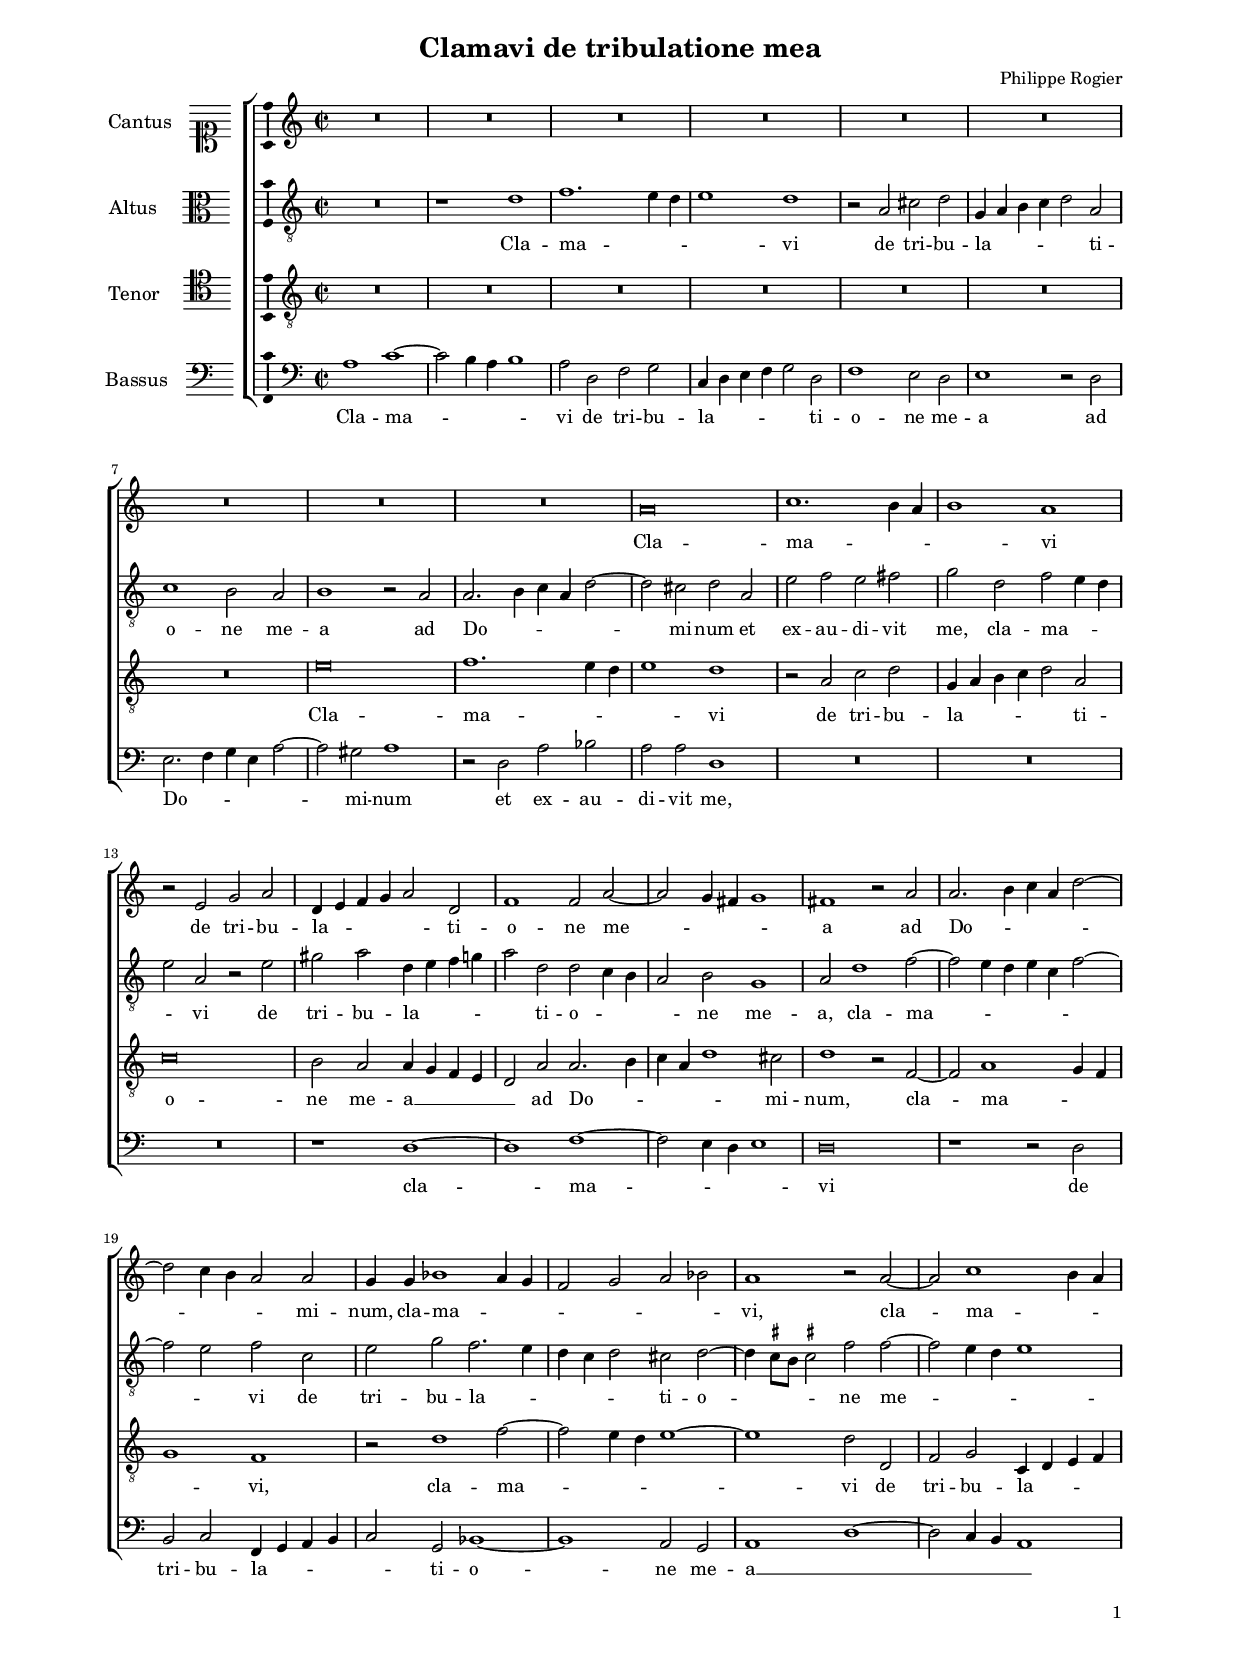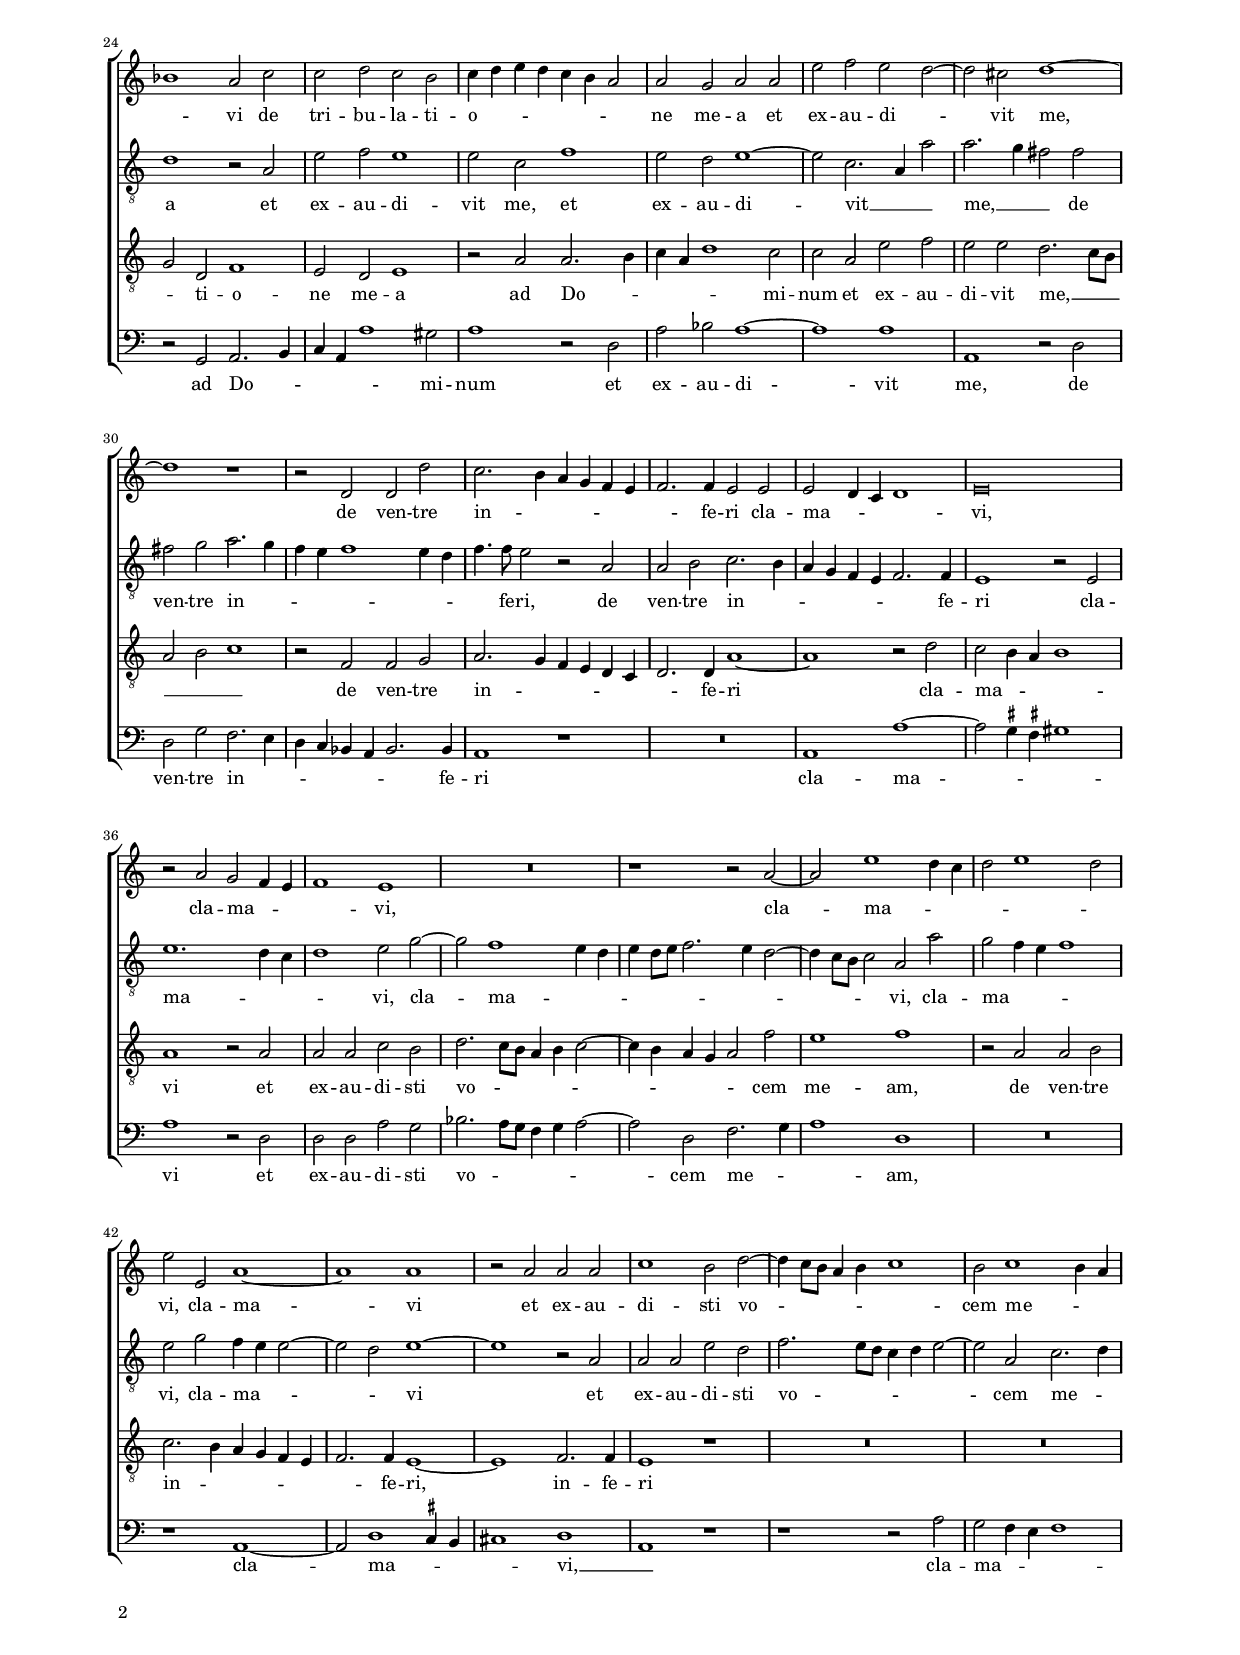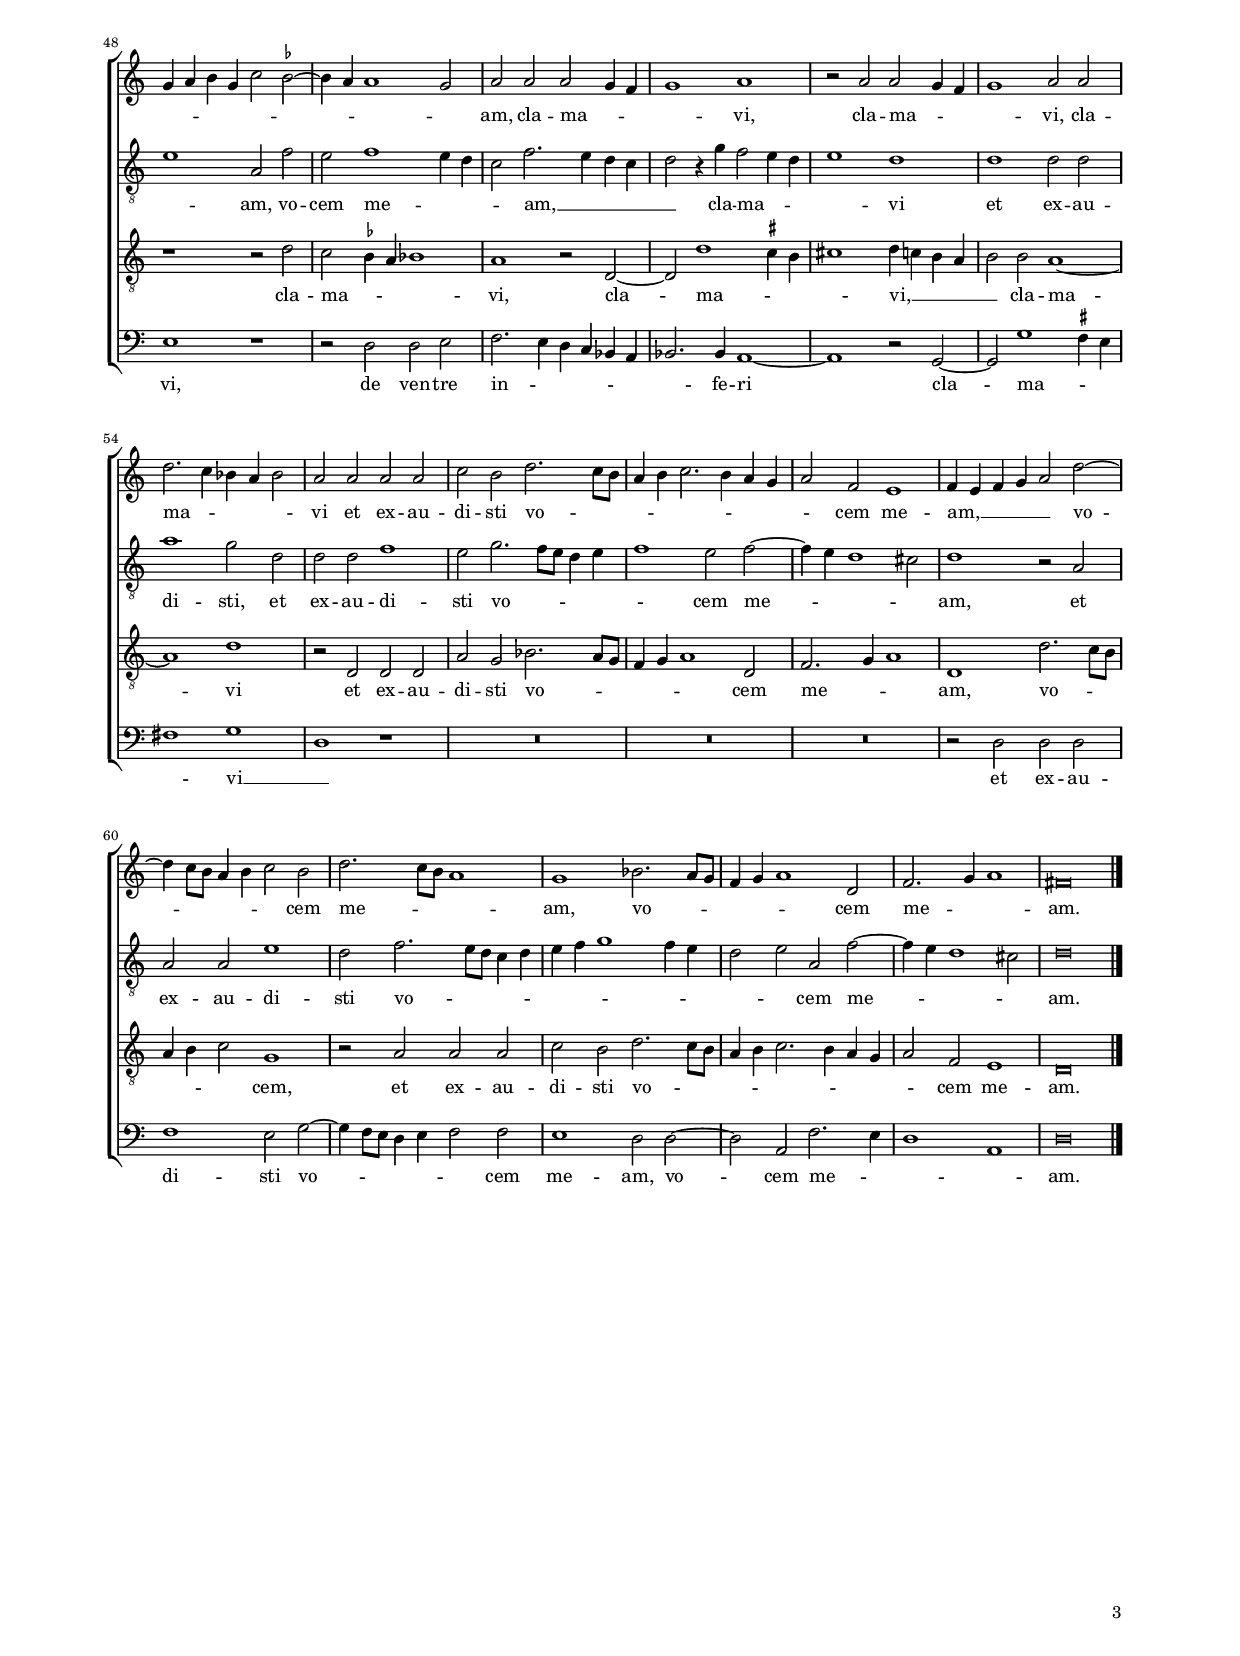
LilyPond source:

\header
{
  title="Clamavi de tribulatione mea"
  composer="Philippe Rogier"
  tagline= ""
}

\version "2.22.2"
\language deutsch
#(set-global-staff-size 15)
% #(set-default-paper-size "letter")
#(ly:set-option 'point-and-click #f)

	
global = {
    % \set Staff.autoBeaming = ##f        
	\key c \major
	\time 2/2 \set Score.measureLength = #(ly:make-moment 2/1)
    \set Score.tempoHideNote = ##t
    \tempo 2 = 90
    \skip 1*2*65 \bar "|."
	}

	ficta = { \once \set suggestAccidentals = ##t }
	
	forget = #(define-music-function (music) (ly:music?) #{
		\accidentalStyle forget
		$music
		\accidentalStyle default
		#})
	

\paper
	{
	top-margin = 1.7 \cm
	bottom-margin = 1.1 \cm
	left-margin = 2 \cm
	right-margin = 2 \cm
	ragged-bottom = ##f
	ragged-last-bottom = ##t
	print-page-number = ##f
	system-system-spacing = #'((basic-distance . 17) (minimum-distance . 13) (padding . 5) (strechability . 150))
    oddFooterMarkup=\markup   \fill-line { "" \fromproperty #'page:page-number-string }
    evenFooterMarkup=\markup  \fill-line { \fromproperty #'page:page-number-string "" }
    last-bottom-spacing = #'((basic-distance . 11) (minimum-distance . 7) (padding . 4))
%	systems-per-page = 3
%   page-count = 3        
%	min-systems-per-page = 3
	}


incipitcantus = \markup { \score {
	{
	\set Staff.instrumentName = \markup { \fontsize #1 "Cantus" }
	\key c \major
	\clef soprano
	s4 \bar ""
	}
	\layout  {
	raggedright = ##t
	indent = 1.6 \cm
	line-width = 2.4\cm
	\context { \Staff \remove Time_signature_engraver }
	\override Staff.Clef.Y-extent = #'(0 . 0)
	}} \hspace #1 }
	
      
incipitaltus = \markup { \score {
	{
	\set Staff.instrumentName = \markup { \fontsize #1 "Altus" }
	\key c \major
	\clef alto
	s4 \bar ""
	}
	\layout  {
	raggedright = ##t
	indent = 1.6 \cm
	line-width = 2.4\cm
	\context { \Staff \remove Time_signature_engraver }
	\override Staff.Clef.Y-extent = #'(0 . 0)
	}} \hspace #1 }


incipittenor = \markup { \score {
	{
	\set Staff.instrumentName = \markup { \fontsize #1 "Tenor" }
	\key c \major
	\clef tenor
	s4 \bar ""
	}
	\layout  {
	raggedright = ##t
	indent = 1.6 \cm
	line-width = 2.4\cm
	\context { \Staff \remove Time_signature_engraver }
	\override Staff.Clef.Y-extent = #'(0 . 0)
	}} \hspace #1 }


incipitbassus = \markup { \score {
	{
	\set Staff.instrumentName = \markup { \fontsize #1 "Bassus" }
	\key c \major
	\clef bass
	s4 \bar ""
	}
	\layout  {
	raggedright = ##t
	indent = 1.6 \cm
	line-width = 2.4\cm
	\context { \Staff \remove Time_signature_engraver }
	\override Staff.Clef.Y-extent = #'(0 . 0)
	}} \hspace #1 }


cantus =  \relative c''
	{
	R\breve
	R\breve
	R\breve
	R\breve
%5
	R\breve |
	R\breve
	R\breve
	R\breve
	R\breve
%10
	a\breve |
	c1. h4 a
	h1 a
	r2 e g a
	d,4 e f g a2 d,
%15
	f1 f2 a~
	a2 g4 fis g1
	fis1 r2 a
	a2. h4 c a d2~
	d2 c4 h a2 a
%20
	g4 g b1 a4 g |
	f2 g a b
	a1 r2 a~
	a2 c1 h4 a
	b1 a2 c
%25
	c2 d c h |
	c4 d e d c h a2
	a2 g a a
	e'2 f e d~
	d2 cis d1~
%30
	d1 r |
	r2 d, d d'
	c2. h4 a g f e
	f2. f4 e2 e
	e2 d4 c d1
%35
	e\breve |
	r2 a g f4 e
	f1 e
	R\breve
	r1 r2 a~
%40
	a2 e'1 d4 c |
	d2 e1 d2
	e2 e, a1~
	a1 a
	r2 a a a
%45
	c1 h2 d~ |
	d4 c8 h a4 h c1
	h2 c1 h4 a
	g4 a h g c2 \ficta b~
	\ficta b4 a a1 g2
%50
	a2 a a g4 f |
	g1 a
	r2 a a g4 f
	g1 a2 a
	d2. c4 b4 a b2
%55
	a2 a a a |
	c2 h d2. c8 h
	a4 h c2. h4 a g
	a2 f e1
	f4 e f g a2 d~
%60
	d4 c8 h a4 h c2 h |
	d2. c8 h a1
	g1 b2. a8 g
	f4 g a1 d,2
	f2. g4 a1
%65
	fis\breve |
	}


altus =  \relative c'
	{
	R\breve
	r1 d
	f1. e4 d
	e1 d
%5
	r2 a cis d |
	g,4 a h c d2 a
	c1 h2 a
	h1 r2 a
	a2. h4 c a d2~
%10
	d2 cis d a |
	e'2 f e fis
	g2 d f e4 d
	e2 a, r e'
	gis2 a d,4 e f g
%15
	a2 d, d c4 h |
	a2 h g1
	a2 d1 f2~
	f2 e4 d e c f2~
	f2 e f c
%20
	e2 g f2. e4 |
	d4 c d2 cis2 d2~
	d4 \ficta cis8 h \ficta cis!2 f f~
	f2 e4 d e1
	d1 r2 a
%25
	e'2 f e1 |
	e2 c f1
	e2 d e1~
	e2 c2. a4 a'2
	a2. g4 fis2 fis
%30
	fis2 g a2. g4 |
	f4 e f1 e4 d
	f4. f8 e2 r a,
	a2 h c2. h4
	a4 g f e f2. f4
%35
	e1 r2 e |
	e'1. d4 c
	d1 e2 g~
	g2 f1 e4 d
	e4 d8 e f2. e4 d2~
%40
	d4 c8 h c2 a a' |
	g2 f4 e f1
	e2 g f4 e e2~
	e2 d e1~
	e1 r2 a,
%45
	a2 a e' d |
	f2. e8 d c4 d e2~
	e2 a, c2. d4
	e1 a,2 f'
	e2 f1 e4 d
%50
	c2 f2. e4 d c |
	d2 r4 g f2 e4 d
	e1 d
	d1 d2 d
	a'1 g2 d
%55
	d2 d f1 |
	e2 g2. f8 e d4 e
	f1 e2 f~
	f4 e d1 cis2
	d1 r2 a
%60
	a2 a e'1 |
	d2 f2. e8 d c4 d
	e4 f g1 f4 e
	d2 e a, f'~
	f4 e d1 cis2
%65
	d\breve |
	}


tenor =  \relative c'
	{
	R\breve
	R\breve
	R\breve
	R\breve
%5
	R\breve |
	R\breve
	R\breve
	e\breve
	f1. e4 d
%10
	e1 d |
	r2 a c d
	g,4 a h c d2 a
	c\breve
	h2 a a4 g f e
%15
	d2 a' a2. h4 |
	c4 a d1 cis2
	d1 r2 f,~
	f2 a1 g4 f
	g1 f
%20
	r2 d'1 f2~ |
	f2 e4 d e1~
	e1 d2 d,
	f2 g c,4 d e f
	g2 d f1
%25
	e2 d e1 |
	r2 a a2. h4
	c4 a d1 c2
	c2 a e' f
	e2 e d2. c8 h
%30
	a2 h c1 |
	r2 f, f g
	a2. g4 f e d c
	d2. d4 a'1~
	a1 r2 d
%35
	c2 h4 a h1 |
	a1 r2 a
	a2 a c h
	d2. c8 h a4 h c2~
	c4 h a g a2 f'
%40
	e1 f |
	r2 a, a h
	c2. h4 a4 g f e
	f2. f4 e1~
	e1 f2. f4
%45
	e1 r |
	R\breve
	R\breve
	r1 r2 d'
	c2 \ficta b4 a b!1
%50
	a1 r2 d,~ |
	d2 d'1 \ficta cis4 h
	cis1 d4 c h a
	h2 h a1~
	a1 d
%55
	r2 d, d d |
	a'2 g b2. a8 g
	f4 g a1 d,2
	f2. g4 a1
	d,1 d'2. c8 h
%60
	a4 h c2 g1 |
	r2 a a a
	c2 h d2. c8 h
	a4 h c2. h4 a g
	a2 f e1
%65
	d\breve |
	}


bassus  =  \relative c
	{
	a'1 c~
	c2 h4 a h1
	a2 d, f g
	c,4 d e f g2 d
%5
	f1 e2 d |
	e1 r2 d
	e2. f4 g e a2~
	a2 gis a1
	r2 d, a' b
%10
	a2 a d,1 |
	R\breve
	R\breve
	R\breve
	r1 d~
%15
	d1 f~ |
	f2 e4 d e1
	d\breve
	r1 r2 d
	h2 c f,4 g a h
%20
	c2 g b1~ |
	b1 a2 g
	a1 d~
	d2 c4 h a1
	r2 g a2. h4
%25
	c4 a a'1 gis2 |
	a1 r2 d,
	a'2 b a1~
	a1 a
	a,1 r2 d
%30
	d2 g f2. e4 |
	d4 c b a b2. b4
	a1 r
	R\breve
	a1 a'~
%35
	a2 \ficta gis4 \ficta fis gis!1 |
	a1 r2 d,
	d2 d a' g
	b2. a8 g f4 g a2~
	a2 d, f2. g4
%40
	a1 d, |
	R\breve
	r1 a~
	a2 d1 \ficta cis4 h
	cis1 d
%45
	a1 r |
	r1 r2 a'
	g2 f4 e f1
	e1 r
	r2 d d e
%50
	f2. e4 d c b a |
	b2. b4 a1~
	a1 r2 g~
	g2 g'1 \ficta fis4 e
	fis1 g
%55
	d1 r |
	R\breve
	R\breve
	R\breve
	r2 d d d
%60
	f1 e2 g~ |
	g4 f8 e d4 e f2 f
	e1 d2 d~
	d2 a f'2. e4
	d1 a
%65
	d\breve |
	}

    
lyricscantus = \lyricmode {
	Cla -- ma -- _ _ _ vi de tri -- bu -- la -- _ _ _ _ ti -- o -- ne me -- _ _ _ a ad Do -- _ _ _ _ _ _ _ mi -- num,
    cla -- ma -- _ _ _ _ _ _ vi,
    cla -- ma -- _ _ _ vi de tri -- bu -- la -- ti -- o -- _ _ _ _ _ _ ne me -- a
    et ex -- au -- di -- _ vit me,
    de ven -- tre in -- _ _ _ _ _ _ fe -- ri cla -- ma -- _ _ _ vi,
    cla -- ma -- _ _ _ vi,
    cla -- ma -- _ _ _ _ _ vi,
    cla -- ma -- vi
    et ex -- au -- di -- sti vo -- _ _ _ _ _ cem me -- _ _ _ _ _ _ _ _ _ _ _ am,
    cla -- ma -- _ _ _ vi,
    cla -- ma -- _ _ _ vi,
    cla -- ma -- _ _ _ _ vi
    et ex -- au -- di -- sti vo -- _ _ _ _ _ _ _ _ _ cem me -- am, __ _ _ _ _
    vo -- _ _ _ _ _ cem me -- _ _ _ am,
    vo -- _ _ _ _ _ cem me -- _ _ am.
	}


lyricsaltus = \lyricmode {
	Cla -- ma -- _ _ _ vi de tri -- bu -- la -- _ _ _ _ ti -- o -- ne me -- a ad Do -- _ _ _ _ mi -- num
    et ex -- au -- di -- vit me,
    cla -- ma -- _ _ _ vi de tri -- bu -- la -- _ _ _ _ ti -- o -- _ _ _ ne me -- a,
    cla -- ma -- _ _ _ _ _ _ vi de tri -- bu -- la -- _ _ _ _ ti -- o -- _ _ _ ne me -- _ _ _ a
    et ex -- au -- di -- vit me,
    et ex -- au -- di -- vit __ _ _ me, __ _ _
    de ven -- tre in -- _ _ _ _ _ _ _ fe -- ri,
    de ven -- tre in -- _ _ _ _ _ _ fe -- ri cla -- ma -- _ _ _ vi,
    cla -- ma -- _ _ _ _ _ _ _ _ _ _ _ vi,
    cla -- ma -- _ _ _ vi,
    cla -- ma -- _ _ _ vi
    et ex -- au -- di -- sti vo -- _ _ _ _ _ cem me -- _ _ am,
    vo -- cem me -- _ _ _ am, __ _ _ _ _
    cla -- ma -- _ _ _ vi
    et ex -- au -- di -- sti,
    et ex -- au -- di -- sti vo -- _ _ _ _ _ cem me -- _ _ _ am,
    et ex -- au -- di -- sti vo -- _ _ _ _ _ _ _ _ _ _ _ cem me -- _ _ _ am.
	}


lyricstenor = \lyricmode {
	Cla -- ma -- _ _ _ vi de tri -- bu -- la -- _ _ _ _ ti -- o -- ne me -- a __ _ _ _ _ ad Do -- _ _ _ _ mi -- num,
    cla -- ma -- _ _ _ vi,
    cla -- ma -- _ _ _ vi de tri -- bu -- la -- _ _ _ _ ti -- o -- ne me -- a ad Do -- _ _ _ _ mi -- num
    et ex -- au -- di -- vit me, __ _ _ _ _ _
    de ven -- tre in -- _ _ _ _ _ _ fe -- ri cla -- ma -- _ _ _ vi
    et ex -- au -- di -- sti vo -- _ _ _ _ _ _ _ _ _ cem me -- am,
    de ven -- tre in -- _ _ _ _ _ _ fe -- ri,
    in -- fe -- ri
    cla -- ma -- _ _ _ vi,
    cla -- ma -- _ _ _ vi, __ _ _ _ _
    cla -- ma -- vi
    et ex -- au -- di -- sti vo -- _ _ _ _ _ cem me -- _ _ am,
    vo -- _ _ _ _ _ cem,
    et ex -- au -- di -- sti vo -- _ _ _ _ _ _ _ _ _ cem me -- am.
	}


lyricsbassus = \lyricmode {
	Cla -- ma -- _ _ _ vi de tri -- bu -- la -- _ _ _ _ ti -- o -- ne me -- a ad Do -- _ _ _ _ mi -- num
    et ex -- au -- di -- vit me,
    cla -- ma -- _ _ _ vi de tri -- bu -- la -- _ _ _ _ ti -- o -- ne me -- a __ _ _ _ _ ad Do -- _ _ _ _ mi -- num
    et ex -- au -- di -- vit me,
    de ven -- tre in -- _ _ _ _ _ _ fe -- ri cla -- ma -- _ _ _ vi
    et ex -- au -- di -- sti vo -- _ _ _ _ _ cem me -- _ _ am,
    cla -- ma -- _ _ _ vi, __ _
    cla -- ma -- _ _ _ vi,
    de ven -- tre in -- _ _ _ _ _ _ fe -- ri cla -- ma -- _ _ _ vi __ _
    et ex -- au -- di -- sti vo -- _ _ _ _ _ cem me -- am,
    vo -- cem me -- _ _ _ am.
	}


\score
{  
	\transpose c c {
	\new ChoirStaff \with { \override StaffGrouper.staff-staff-spacing.basic-distance = #12 }
	<<

	\new Staff << \global
	\new Voice="v1" {
		\set Staff.instrumentName=\incipitcantus
        %       \set Staff.instrumentName="S"
		\set Staff.midiInstrument = "reed organ"
		\clef "violin"
		\cantus }
	\new Lyrics \lyricsto "v1" {\lyricscantus }
	>>


	\new Staff << \global
	\new Voice="v2" {
		\set Staff.instrumentName=\incipitaltus
        %       \set Staff.instrumentName="A"
		\set Staff.midiInstrument = "reed organ"
        \clef "G_8" % "violin"
		\altus}
	\new Lyrics \lyricsto "v2" {\lyricsaltus }
	>>


	\new Staff << \global
	\new Voice="v3" {
		\set Staff.instrumentName=\incipittenor
        %       \set Staff.instrumentName="T"
		\set Staff.midiInstrument = "reed organ"
		\clef "G_8"
		\tenor }
	\new Lyrics \lyricsto "v3" {\lyricstenor }
	>>


	\new Staff << \global
	\new Voice="v4" {
		\set Staff.instrumentName=\incipitbassus
        %       \set Staff.instrumentName="B"
		\set Staff.midiInstrument = "reed organ"
		\clef "bass" 
		\bassus }
	\new Lyrics \lyricsto "v4" {\lyricsbassus}
	>>

	>>
	} % transpose

	\layout
	{
	indent = 2.3 \cm
%	\context { \Lyrics \override VerticalAxisGroup.nonstaff-relatedstaff-spacing.padding = #2 }
%	\context { \Lyrics \override LyricText.font-size = #1 }
	\context { \Staff \override TimeSignature.break-visibility = #end-of-line-invisible }
    \context { \Staff \consists "Ambitus_engraver" }
	\context { \Score \override BarNumber.padding = #2 }
	\context { \Voice \override NoteHead.style = #'baroque }
	}

\midi
	{
	}
	
}


% EOF
